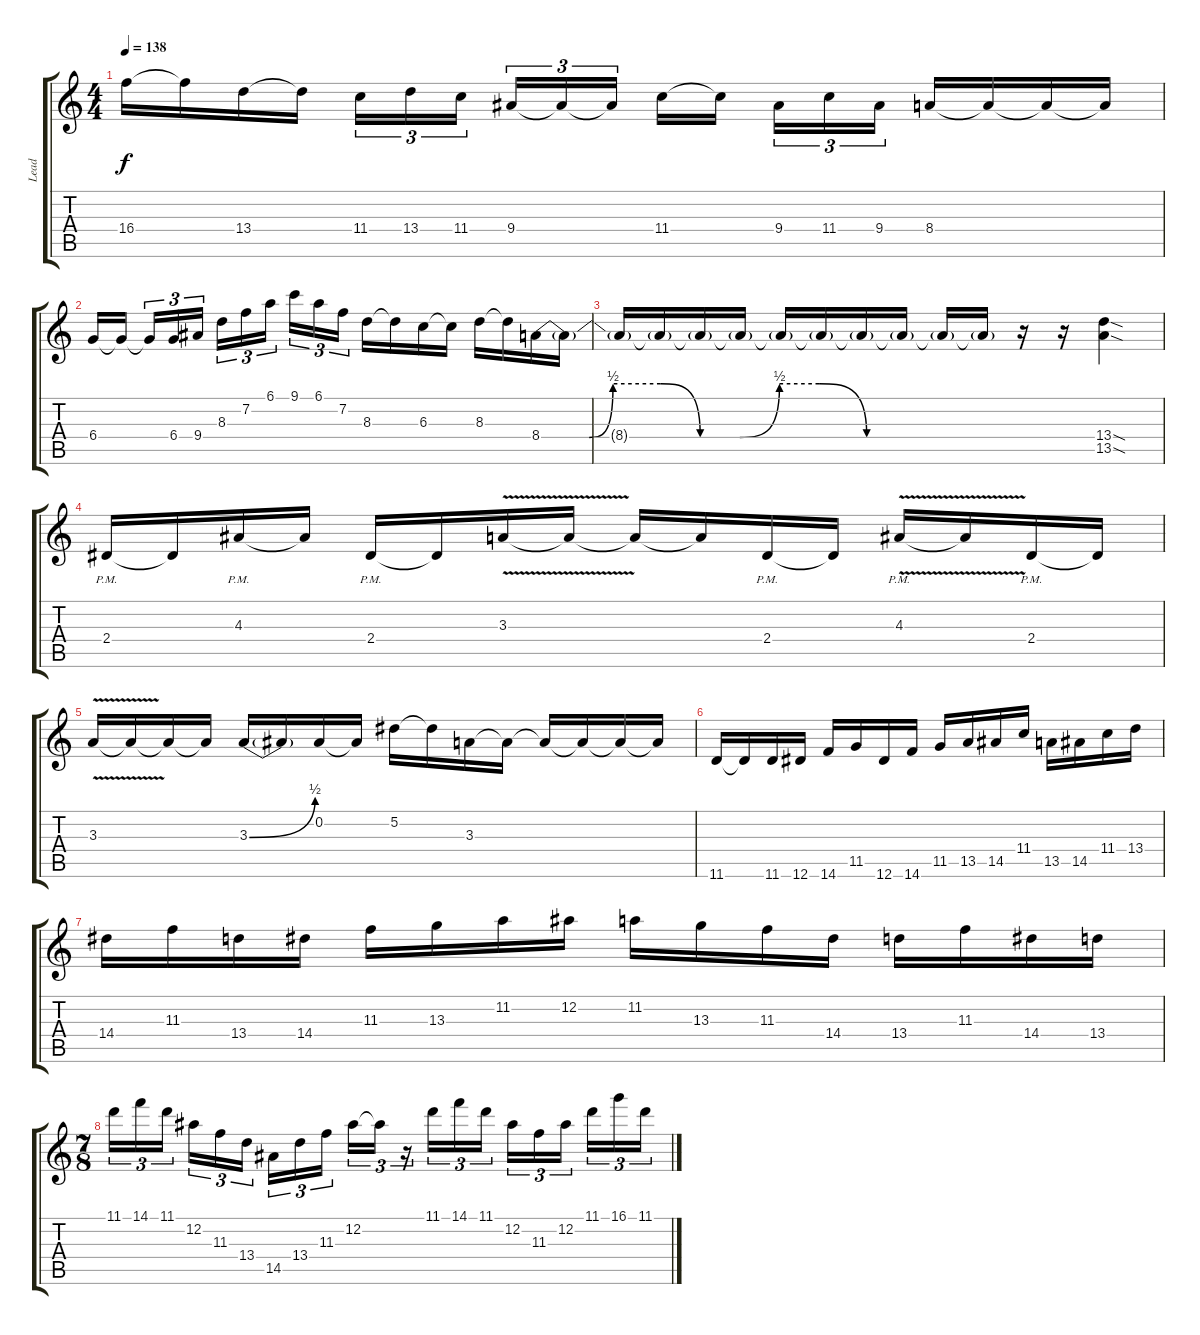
\track ("Lead" "Lead") {instrument distortionguitar}
\staff {score tabs}
\tuning (Eb4 Bb3 Gb3 Db3 Ab2 Eb2) {hide}
\ts (4 4)
\tempo 138
\clef g2
\ks c
16.4.16{dy f} 16.4{t}.16 13.4.16 13.4{t}.16 11.4.16{tu (3 2)} 13.4.16{tu (3 2)} 11.4.16{tu (3 2)} 9.4.16{tu (3 2)} 9.4{t}.16{tu (3 2)} 9.4{t}.16{tu (3 2)} 11.4.16 11.4{t}.16 9.4.16{tu (3 2)} 11.4.16{tu (3 2)} 9.4.16{tu (3 2)} 8.4.16 8.4{t}.16 8.4{t}.16 8.4{t}.16 |
6.4.16 6.4{t}.16 6.4{t}.16{tu (3 2)} 6.4.16{tu (3 2)} 9.4.16{tu (3 2)} 8.3.16{tu (3 2)} 7.2.16{tu (3 2)} 6.1.16{tu (3 2)} 9.1.16{tu (3 2)} 6.1.16{tu (3 2)} 7.2.16{tu (3 2)} 8.3.16 8.3{t}.16 6.3.16 6.3{t}.16 8.3.16 8.3{t}.16 8.4{be (custom 0 0 6 0 9 2 15 2 20 0 25 0 30 2 35 2 41 0 43 0 45 0 53 0 60 0)}.16 8.4{t}.16 |
8.4{t}.16 8.4{t}.16 8.4{t}.16 8.4{t}.16 8.4{t}.16 8.4{t}.16 8.4{t}.16 8.4{t}.16 8.4{t}.16 8.4{t}.16 r.16 r.16 (13.4{sod} 13.5{sod}).4 |
2.4{pm}.16 2.4{t}.16 4.3{pm}.16 4.3{t}.16 2.4{pm}.16 2.4{t}.16 3.3{v}.16 3.3{t}.16 3.3{t}.16 3.3{t}.16 2.4{pm}.16 2.4{t}.16 4.3{v pm}.16 4.3{t}.16 2.4{pm}.16 2.4{t}.16 |
3.3{v}.16 3.3{t}.16 3.3{t}.16 3.3{t}.16 3.3{be (bend 0 0 60 2)}.16 3.3{t}.16 0.2.16 0.2{t}.16 5.2.16 5.2{t}.16 3.3.16 3.3{t}.16 3.3{t}.16 3.3{t}.16 3.3{t}.16 3.3{t}.16 |
11.6.16 11.6{t}.16 11.6.16 12.6.16 14.6.16 11.5.16 12.6.16 14.6.16 11.5.16 13.5.16 14.5.16 11.4.16 13.5.16 14.5.16 11.4.16 13.4.16 |
14.4.16 11.3.16 13.4.16 14.4.16 11.3.16 13.3.16 11.2.16 12.2.16 11.2.16 13.3.16 11.3.16 14.4.16 13.4.16 11.3.16 14.4.16 13.4.16 |
\ts (7 8)
11.1.16{tu (3 2)} 14.1.16{tu (3 2)} 11.1.16{tu (3 2)} 12.2.16{tu (3 2)} 11.3.16{tu (3 2)} 13.4.16{tu (3 2)} 14.5.16{tu (3 2)} 13.4.16{tu (3 2)} 11.3.16{tu (3 2)} 12.2.16{tu (3 2)} 12.2{t}.16{tu (3 2)} r.16{tu (3 2)} 11.1.16{tu (3 2)} 14.1.16{tu (3 2)} 11.1.16{tu (3 2)} 12.2.16{tu (3 2)} 11.3.16{tu (3 2)} 12.2.16{tu (3 2)} 11.1.16{tu (3 2)} 16.1.16{tu (3 2)} 11.1.16{tu (3 2)}
